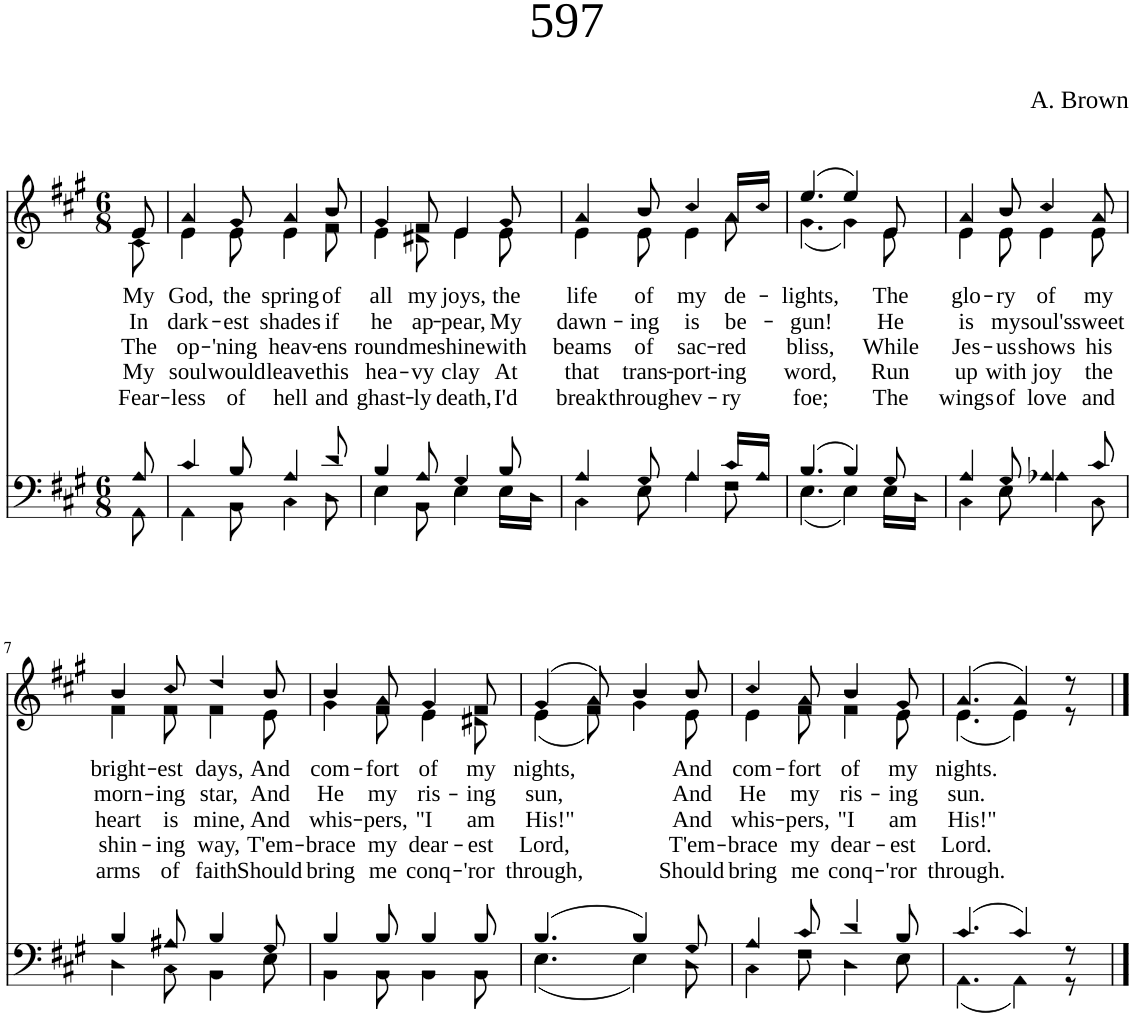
**kern	**kern	**text	**text	**text	**text	**text
*part2	*part1	*part1	*part1	*part1	*part1	*part1
*staff2	*staff1	*staff1	*staff1	*staff1	*staff1	*staff1
*I"Bass	*I"Soprano	*	*	*	*	*
*clefF4	*clefG2	*	*	*	*	*
*k[f#c#g#]	*k[f#c#g#]	*	*	*	*	*
*M6/8	*M6/8	*	*	*	*	*
=1	=1	=1	=1	=1	=1	=1
*^	*	*	*	*	*	*
!	!	!	!LO:LY:b	!LO:LY:b	!LO:LY:b	!LO:LY:b	!LO:LY:b
*	*	*^	*	*	*	*	*
8A/	8AA\	8e/	8c#\	My	In	The	My	Fear-
=2	=2	=2	=2	=2	=2	=2	=2	=2
!	!	!	!	!LO:LY:b	!LO:LY:b	!LO:LY:b	!LO:LY:b	!LO:LY:b
4c#/	4AA\	4a/	4e\	God,	dark-	op-	soul	-less
!	!	!	!	!LO:LY:b	!LO:LY:b	!LO:LY:b	!LO:LY:b	!LO:LY:b
8B/	8BB\	8g#/	8e\	the	-est	-'ning	would	of
!	!	!	!	!LO:LY:b	!LO:LY:b	!LO:LY:b	!LO:LY:b	!LO:LY:b
4A/	4C#\	4a/	4e\	spring	shades	heav-	leave	hell
!	!	!	!	!LO:LY:b	!LO:LY:b	!LO:LY:b	!LO:LY:b	!LO:LY:b
8d/	8D\	8b/	8f#\	of	if	-ens	this	and
=3	=3	=3	=3	=3	=3	=3	=3	=3
!	!	!	!	!LO:LY:b	!LO:LY:b	!LO:LY:b	!LO:LY:b	!LO:LY:b
4B/	4E\	4g#/	4e\	all	he	round	hea-	ghast-
!	!	!	!	!LO:LY:b	!LO:LY:b	!LO:LY:b	!LO:LY:b	!LO:LY:b
8A/	8BB\	8f#/	8d#X\	my	ap-	me	-vy	-ly
!	!	!	!	!LO:LY:b	!LO:LY:b	!LO:LY:b	!LO:LY:b	!LO:LY:b
4G#/	4E\	4e/	4e\	joys,	-pear,	shine	clay	death,
!	!	!	!	!LO:LY:b	!LO:LY:b	!LO:LY:b	!LO:LY:b	!LO:LY:b
8B/	16E\LL	8g#/	8e\	the	My	with	At	I'd
.	16D\JJ	.	.	.	.	.	.	.
=4	=4	=4	=4	=4	=4	=4	=4	=4
!	!	!	!	!LO:LY:b	!LO:LY:b	!LO:LY:b	!LO:LY:b	!LO:LY:b
4A/	4C#\	4a/	4e\	life	dawn-	beams	that	break
!	!	!	!	!LO:LY:b	!LO:LY:b	!LO:LY:b	!LO:LY:b	!LO:LY:b
8G#/	8E\	8b/	8e\	of	-ing	of	trans-	through
!	!	!	!	!LO:LY:b	!LO:LY:b	!LO:LY:b	!LO:LY:b	!LO:LY:b
4A/	4A\	4cc#/	4e\	my	is	sac-	-port-	ev-
!	!	!	!	!LO:LY:b	!LO:LY:b	!LO:LY:b	!LO:LY:b	!LO:LY:b
16c#/LL	8F#\	16a/LL	8a\	de-	be-	-red	-ing	-ry
16A/JJ	.	16cc#/JJ	.	.	.	.	.	.
=5	=5	=5	=5	=5	=5	=5	=5	=5
!	!	!	!	!LO:LY:b	!LO:LY:b	!LO:LY:b	!LO:LY:b	!LO:LY:b
(4.B/	(4.E\	(4.ee/	(4.g#\	-lights,	-gun!	bliss,	word,	foe;
4B/)	4E\)	4ee/)	4g#\)	.	.	.	.	.
!	!	!	!	!LO:LY:b	!LO:LY:b	!LO:LY:b	!LO:LY:b	!LO:LY:b
8G#/	16E\LL	8e/	8e\	The	He	While	Run	The
.	16D\JJ	.	.	.	.	.	.	.
=6	=6	=6	=6	=6	=6	=6	=6	=6
!	!	!	!	!LO:LY:b	!LO:LY:b	!LO:LY:b	!LO:LY:b	!LO:LY:b
4A/	4C#\	4a/	4e\	glo-	is	Jes-	up	wings
!	!	!	!	!LO:LY:b	!LO:LY:b	!LO:LY:b	!LO:LY:b	!LO:LY:b
8G#/	8E\	8b/	8e\	-ry	my	-us	with	of
!	!	!	!	!LO:LY:b	!LO:LY:b	!LO:LY:b	!LO:LY:b	!LO:LY:b
4A/	4A-X\	4cc#/	4e\	of	soul's	shows	joy	love
!	!	!	!	!LO:LY:b	!LO:LY:b	!LO:LY:b	!LO:LY:b	!LO:LY:b
8c#/	8C#\	8a/	8e\	my	sweet	his	the	and
!!LO:LB:g=z	!!
=7	=7	=7	=7	=7	=7	=7	=7	=7
!	!	!	!	!LO:LY:b	!LO:LY:b	!LO:LY:b	!LO:LY:b	!LO:LY:b
4B/	4D\	4b/	4f#\	bright-	morn-	heart	shin-	arms
!	!	!	!	!LO:LY:b	!LO:LY:b	!LO:LY:b	!LO:LY:b	!LO:LY:b
8A#X/	8C#\	8cc#/	8f#\	-est	-ing	is	-ing	of
!	!	!	!	!LO:LY:b	!LO:LY:b	!LO:LY:b	!LO:LY:b	!LO:LY:b
4B/	4BB\	4dd/	4f#\	days,	star,	mine,	way,	faith
!	!	!	!	!LO:LY:b	!LO:LY:b	!LO:LY:b	!LO:LY:b	!LO:LY:b
8G#/	8E\	8b/	8e\	And	And	And	T'em-	Should
=8	=8	=8	=8	=8	=8	=8	=8	=8
!	!	!	!	!LO:LY:b	!LO:LY:b	!LO:LY:b	!LO:LY:b	!LO:LY:b
4B/	4BB\	4b/	4g#\	com-	He	whis-	-brace	bring
!	!	!	!	!LO:LY:b	!LO:LY:b	!LO:LY:b	!LO:LY:b	!LO:LY:b
8B/	8BB\	8a/	8f#\	-fort	my	-pers,	my	me
!	!	!	!	!LO:LY:b	!LO:LY:b	!LO:LY:b	!LO:LY:b	!LO:LY:b
4B/	4BB\	4g#/	4e\	of	ris-	"I	dear-	conq-
!	!	!	!	!LO:LY:b	!LO:LY:b	!LO:LY:b	!LO:LY:b	!LO:LY:b
8B/	8BB\	8f#/	8d#X\	my	-ing	am	-est	-'ror
=9	=9	=9	=9	=9	=9	=9	=9	=9
!	!	!	!	!LO:LY:b	!LO:LY:b	!LO:LY:b	!LO:LY:b	!LO:LY:b
(4.B/	(4.E\	(4g#/	(4e\	nights,	sun,	His!"	Lord,	through,
.	.	8a/)	8f#\)	.	.	.	.	.
4B/)	4E\)	4b/	4g#\	.	.	.	.	.
!	!	!	!	!LO:LY:b	!LO:LY:b	!LO:LY:b	!LO:LY:b	!LO:LY:b
8G#/	8D\	8b/	8e\	And	And	And	T'em-	Should
=10	=10	=10	=10	=10	=10	=10	=10	=10
!	!	!	!	!LO:LY:b	!LO:LY:b	!LO:LY:b	!LO:LY:b	!LO:LY:b
4A/	4C#\	4cc#/	4e\	com-	He	whis-	-brace	bring
!	!	!	!	!LO:LY:b	!LO:LY:b	!LO:LY:b	!LO:LY:b	!LO:LY:b
8c#/	8F#\	8a/	8f#\	-fort	my	-pers,	my	me
!	!	!	!	!LO:LY:b	!LO:LY:b	!LO:LY:b	!LO:LY:b	!LO:LY:b
4d/	4D\	4b/	4f#\	of	ris-	"I	dear-	conq-
!	!	!	!	!LO:LY:b	!LO:LY:b	!LO:LY:b	!LO:LY:b	!LO:LY:b
8B/	8E\	8g#/	8e\	my	-ing	am	-est	-'ror
=11	=11	=11	=11	=11	=11	=11	=11	=11
!	!	!	!	!LO:LY:b	!LO:LY:b	!LO:LY:b	!LO:LY:b	!LO:LY:b
(4.c#/	(4.AA\	(4.a/	(4.e\	nights.	sun.	His!"	Lord.	through.
4c#/)	4AA\)	4a/)	4e\)	.	.	.	.	.
8r	8r	8r	8r	.	.	.	.	.
*v	*v	*	*	*	*	*	*	*
*	*v	*v	*	*	*	*	*
==	==	==	==	==	==	==
*-	*-	*-	*-	*-	*-	*-
